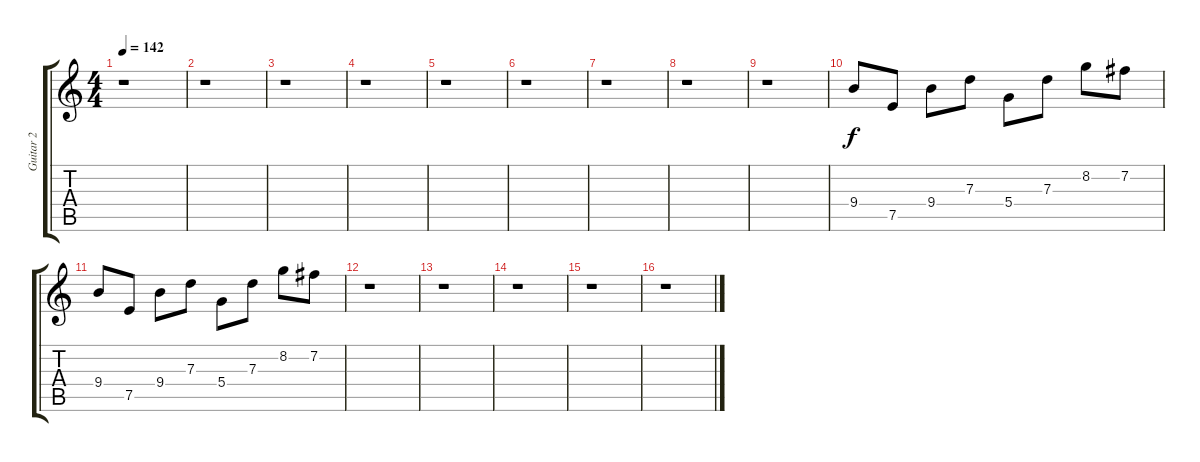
\track ("Guitar 2" "Guitar 2") {instrument distortionguitar}
\staff {score tabs}
\tuning (E4 B3 G3 D3 A2 E2) {hide}
\ts (4 4)
\tempo 142
\clef g2
\ks c
r.1{dy f} |
r.1 |
r.1 |
r.1 |
r.1 |
r.1 |
r.1 |
r.1 |
r.1 |
9.4.8{balance 16} 7.5.8 9.4.8 7.3.8 5.4.8 7.3.8 8.2.8 7.2.8 |
9.4.8 7.5.8 9.4.8 7.3.8 5.4.8 7.3.8 8.2.8 7.2.8 |
r.1 |
r.1 |
r.1 |
r.1 |
r.1
